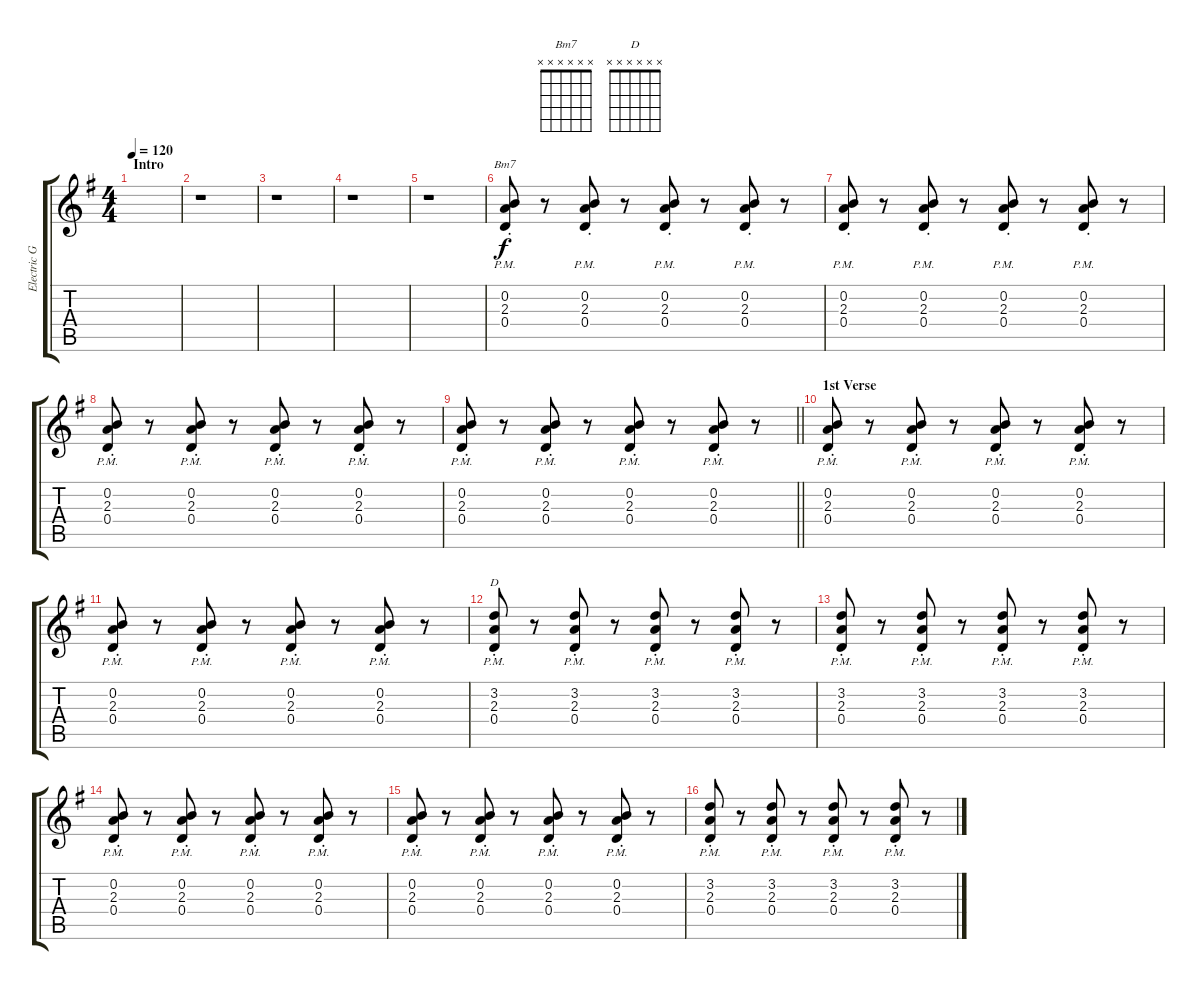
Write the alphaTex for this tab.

\track ("Electric Guitar" "Electric G") {instrument overdrivenguitar}
\staff {score tabs}
\tuning (E4 B3 G3 D3 A2 E2) {hide}
\chord ("Bm7" x x x x x x)
\chord ("D" x x x x x x)
\ts (4 4)
\section ("" "Intro")
\tempo 120
\clef g2
\ks g
|
r.1 |
r.1 |
r.1 |
r.1 |
(0.2{pm st} 2.3{pm st} 0.4{pm st}).8{ch "Bm7"} r.8 (0.2{pm st} 2.3{pm st} 0.4{pm st}).8 r.8 (0.2{pm st} 2.3{pm st} 0.4{pm st}).8 r.8 (0.2{pm st} 2.3{pm st} 0.4{pm st}).8 r.8 |
(0.2{pm st} 2.3{pm st} 0.4{pm st}).8 r.8 (0.2{pm st} 2.3{pm st} 0.4{pm st}).8 r.8 (0.2{pm st} 2.3{pm st} 0.4{pm st}).8 r.8 (0.2{pm st} 2.3{pm st} 0.4{pm st}).8 r.8 |
(0.2{pm st} 2.3{pm st} 0.4{pm st}).8 r.8 (0.2{pm st} 2.3{pm st} 0.4{pm st}).8 r.8 (0.2{pm st} 2.3{pm st} 0.4{pm st}).8 r.8 (0.2{pm st} 2.3{pm st} 0.4{pm st}).8 r.8 |
\barLineRight lightlight
(0.2{pm st} 2.3{pm st} 0.4{pm st}).8 r.8 (0.2{pm st} 2.3{pm st} 0.4{pm st}).8 r.8 (0.2{pm st} 2.3{pm st} 0.4{pm st}).8 r.8 (0.2{pm st} 2.3{pm st} 0.4{pm st}).8 r.8 |
\section ("" "1st Verse")
(0.2{pm st} 2.3{pm st} 0.4{pm st}).8 r.8 (0.2{pm st} 2.3{pm st} 0.4{pm st}).8 r.8 (0.2{pm st} 2.3{pm st} 0.4{pm st}).8 r.8 (0.2{pm st} 2.3{pm st} 0.4{pm st}).8 r.8 |
(0.2{pm st} 2.3{pm st} 0.4{pm st}).8 r.8 (0.2{pm st} 2.3{pm st} 0.4{pm st}).8 r.8 (0.2{pm st} 2.3{pm st} 0.4{pm st}).8 r.8 (0.2{pm st} 2.3{pm st} 0.4{pm st}).8 r.8 |
(3.2{pm st} 2.3{pm st} 0.4{pm st}).8{ch "D"} r.8 (3.2{pm st} 2.3{pm st} 0.4{pm st}).8 r.8 (3.2{pm st} 2.3{pm st} 0.4{pm st}).8 r.8 (3.2{pm st} 2.3{pm st} 0.4{pm st}).8 r.8 |
(3.2{pm st} 2.3{pm st} 0.4{pm st}).8 r.8 (3.2{pm st} 2.3{pm st} 0.4{pm st}).8 r.8 (3.2{pm st} 2.3{pm st} 0.4{pm st}).8 r.8 (3.2{pm st} 2.3{pm st} 0.4{pm st}).8 r.8 |
(0.2{pm st} 2.3{pm st} 0.4{pm st}).8 r.8 (0.2{pm st} 2.3{pm st} 0.4{pm st}).8 r.8 (0.2{pm st} 2.3{pm st} 0.4{pm st}).8 r.8 (0.2{pm st} 2.3{pm st} 0.4{pm st}).8 r.8 |
(0.2{pm st} 2.3{pm st} 0.4{pm st}).8 r.8 (0.2{pm st} 2.3{pm st} 0.4{pm st}).8 r.8 (0.2{pm st} 2.3{pm st} 0.4{pm st}).8 r.8 (0.2{pm st} 2.3{pm st} 0.4{pm st}).8 r.8 |
(3.2{pm st} 2.3{pm st} 0.4{pm st}).8 r.8 (3.2{pm st} 2.3{pm st} 0.4{pm st}).8 r.8 (3.2{pm st} 2.3{pm st} 0.4{pm st}).8 r.8 (3.2{pm st} 2.3{pm st} 0.4{pm st}).8 r.8
